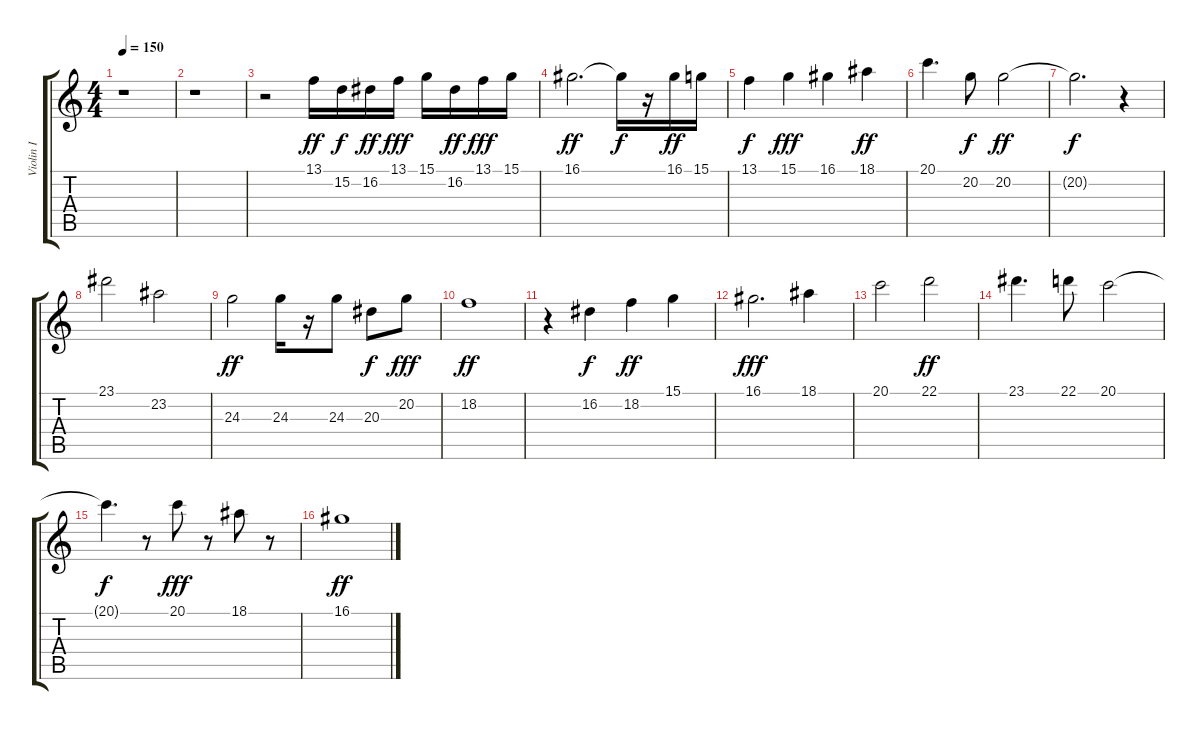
\track ("Violin I  " "Violin I  ") {instrument stringensemble1}
\staff {score tabs}
\tuning (E4 B3 G3 D3 A2 E2) {hide}
\ts (4 4)
\tempo 150
\clef g2
\ks c
r.1{dy f} |
r.1 |
r.2 13.1.16{dy ff volume 14 instrument violin} 15.2.16{dy f} 16.2.16{dy ff} 13.1.16{dy fff} 15.1.16 16.2.16{dy ff} 13.1.16{dy fff} 15.1.16 |
16.1.2{d dy ff} 16.1{t}.16{dy f} r.16 16.1.16{dy ff} 15.1.16 |
13.1.4{dy f} 15.1.4{dy fff} 16.1.4 18.1.4{dy ff} |
20.1.4{d} 20.2.8{dy f} 20.2.2{dy ff} |
20.2{t}.2{d dy f} r.4 |
23.1.2 23.2.2 |
24.3.2{dy ff} 24.3.16 r.16 24.3.8 20.3.8{dy f} 20.2.8{dy fff} |
18.2.1{dy ff} |
r.4 16.2.4{dy f} 18.2.4{dy ff} 15.1.4 |
16.1.2{d dy fff} 18.1.4 |
20.1.2 22.1.2{dy ff} |
23.1.4{d} 22.1.8 20.1.2 |
20.1{t}.4{d dy f} r.8 20.1.8{dy fff} r.8 18.1.8 r.8 |
16.1.1{dy ff}
